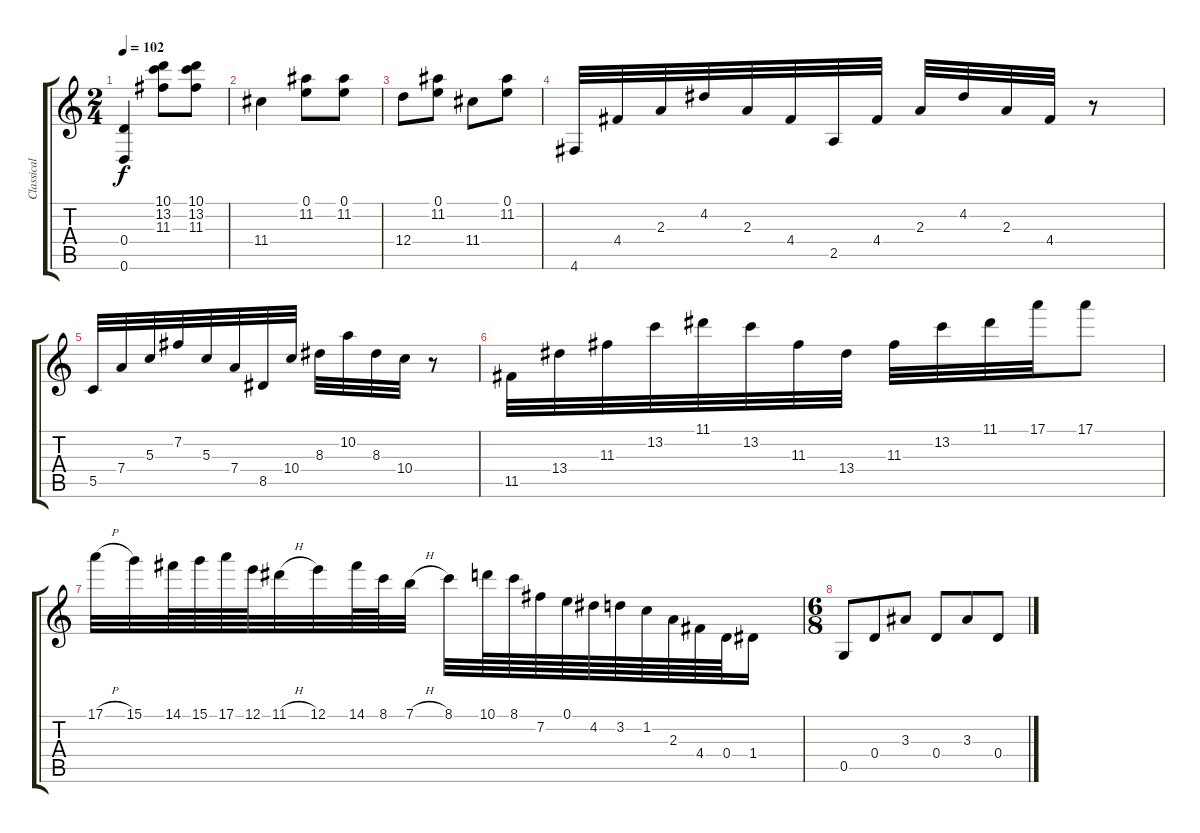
\track ("Classical guitar" "Classical ") {instrument acousticguitarnylon}
\staff {score tabs}
\tuning (E4 B3 G3 D3 G2 D2) {hide}
\ts (2 4)
\tempo 102
\clef g2
\ks c
(0.4 0.6).4{dy f} (10.1 13.2 11.3).8 (10.1 13.2 11.3).8 |
11.4.4 (0.1 11.2).8 (0.1 11.2).8 |
12.4.8 (0.1 11.2).8 11.4.8 (0.1 11.2).8 |
4.6.32 4.4.32 2.3.32 4.2.32 2.3.32 4.4.32 2.5.32 4.4.32 2.3.32 4.2.32 2.3.32 4.4.32 r.8 |
5.5.32 7.4.32 5.3.32 7.2.32 5.3.32 7.4.32 8.5.32 10.4.32 8.3.32 10.2.32 8.3.32 10.4.32 r.8 |
11.5.32 13.4.32 11.3.32 13.2.32 11.1.32 13.2.32 11.3.32 13.4.32 11.3.32 13.2.32 11.1.32 17.1.32 17.1.8 |
17.1{h}.32 15.1.32 14.1.64 15.1.64 17.1.64 12.1.64 11.1{h}.32 12.1.32 14.1.64 8.1.64 7.1{h}.32 8.1.32 10.1.64 8.1.64 7.2.64 0.1.64 4.2.64 3.2.64 1.2.64 2.3.64 4.4.64 0.4.64 1.4.16 |
\ts (6 8)
0.5.8 0.4.8 3.3.8 0.4.8 3.3.8 0.4.8
